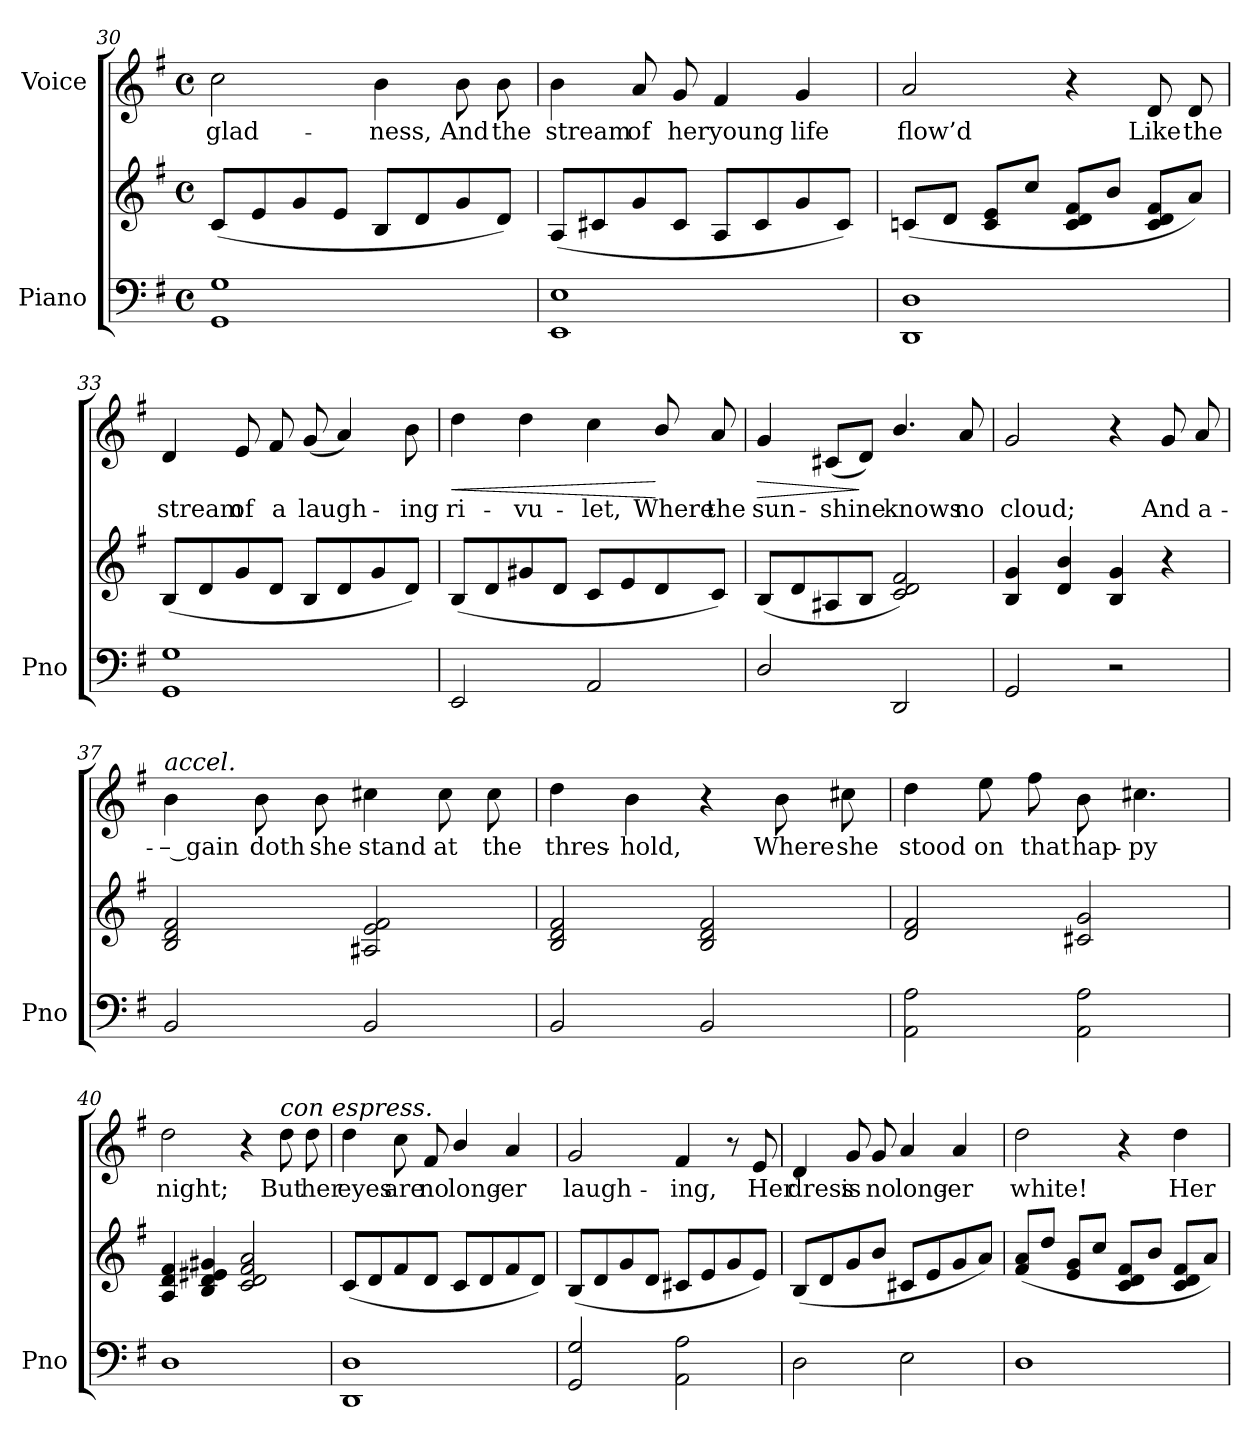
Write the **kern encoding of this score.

**kern	**kern	**kern	**text	**dynam
*part2	*part2	*part1	*part1	*part1
*staff3	*staff2	*staff1	*staff1	*staff1
*I"Piano	*	*I"Voice	*	*
*I'Pno	*	*	*	*
*clefF4	*clefG2	*clefG2	*	*
*k[f#]	*k[f#]	*k[f#]	*	*
*M4/4	*M4/4	*M4/4	*	*
*met(c)	*met(c)	*met(c)	*	*
=30	=30	=30	=30	=30
!	!	!	!LO:LY:b	!
1GG 1G	(<8c/L	2cc\	glad-	.
.	8e/	.	.	.
.	8g/	.	.	.
.	8e/J	.	.	.
!	!	!	!LO:LY:b	!
.	8B/L	4b\	-ness,	.
.	8d/	.	.	.
!	!	!	!LO:LY:b	!
.	8g/	8b\	And	.
!	!	!	!LO:LY:b	!
.	8d/J)	8b\	the	.
=31	=31	=31	=31	=31
!	!	!	!LO:LY:b	!
1EE 1E	(<8A/L	4b\	stream	.
.	8c#X/	.	.	.
!	!	!	!LO:LY:b	!
.	8g/	8a/	of	.
!	!	!	!LO:LY:b	!
.	8c#/J	8g/	her	.
!	!	!	!LO:LY:b	!
.	8A/L	4f#/	young	.
.	8c#/	.	.	.
!	!	!	!LO:LY:b	!
.	8g/	4g/	life	.
.	8c#/J)	.	.	.
=32	=32	=32	=32	=32
!	!	!	!LO:LY:b	!
1DD 1D	(<8cn/L	2a/	flow’d	.
.	8d/J	.	.	.
.	8c/ 8e/L	.	.	.
.	8cc/J	.	.	.
.	8c/ 8d/ 8f#/L	4r	.	.
.	8b/J	.	.	.
!	!	!	!LO:LY:b	!
.	8c/ 8d/ 8f#/L	8d/	Like	.
!	!	!	!LO:LY:b	!
.	8a/J)	8d/	the	.
!!LO:LB:g=z
=33	=33	=33	=33	=33
!	!	!	!LO:LY:b	!
1GG 1G	(<8B/L	4d/	stream	.
.	8d/	.	.	.
!	!	!	!LO:LY:b	!
.	8g/	8e/	of	.
!	!	!	!LO:LY:b	!
.	8d/J	8f#/	a	.
!	!	!	!LO:LY:b	!
.	8B/L	(<8g/	laugh-	.
.	8d/	4a/)	.	.
.	8g/	.	.	.
!	!	!	!LO:LY:b	!
.	8d/J)	8b\	-ing	.
=34	=34	=34	=34	=34
!	!	!	!LO:LY:b	!LO:HP:b
2EE/	(<8B/L	4dd\	ri-	<
.	8d/	.	.	.
!	!	!	!LO:LY:b	!
.	8g#X/	4dd\	-vu-	.
.	8d/J	.	.	.
!	!	!	!LO:LY:b	!
2AA/	8c/L	4cc\	-let,	.
.	8e/	.	.	.
!	!	!	!LO:LY:b	!
.	8d/	8b/	Where	[
!	!	!	!LO:LY:b	!
.	8c/J)	8a/	the	.
=35	=35	=35	=35	=35
!	!	!	!LO:LY:b	!LO:HP:b
2D/	(<8B/L	4g/	sun-	>
.	8d/	.	.	.
!	!	!	!LO:LY:b	!
.	8A#X/	(<8c#X/L	-shine	.
.	8B/J	8d/J)	.	]
!	!	!	!LO:LY:b	!
2DD/	2c/ 2d/ 2f#/)	4.b/	knows	.
!	!	!	!LO:LY:b	!
.	.	8a/	no	.
=36	=36	=36	=36	=36
!	!	!	!LO:LY:b	!
2GG/	4B/ 4g/	2g/	cloud;	.
.	4d/ 4b/	.	.	.
2r	4B/ 4g/	4r	.	.
!	!	!	!LO:LY:b	!
.	4r	8g/	And	.
!	!	!	!LO:LY:b	!
.	.	8a/	a-	.
!!LO:PB:g=z
=37	=37	=37	=37	=37
!	!	!LO:TX:a:i:t=accel.	!	!
!	!	!	!LO:LY:b	!
2BB/	2B/ 2d/ 2f#/	4b\	-– gain	.
!	!	!	!LO:LY:b	!
.	.	8b\	doth	.
!	!	!	!LO:LY:b	!
.	.	8b\	she	.
!	!	!	!LO:LY:b	!
2BB/	2A#X/ 2e/ 2f#/	4cc#X\	stand	.
!	!	!	!LO:LY:b	!
.	.	8cc#\	at	.
!	!	!	!LO:LY:b	!
.	.	8cc#\	the	.
=38	=38	=38	=38	=38
!	!	!	!LO:LY:b	!
2BB/	2B/ 2d/ 2f#/	4dd\	thres-	.
!	!	!	!LO:LY:b	!
.	.	4b\	-hold,	.
2BB/	2B/ 2d/ 2f#/	4r	.	.
!	!	!	!LO:LY:b	!
.	.	8b\	Where	.
!	!	!	!LO:LY:b	!
.	.	8cc#X\	she	.
=39	=39	=39	=39	=39
!	!	!	!LO:LY:b	!
2AA\ 2A\	2d/ 2f#/	4dd\	stood	.
!	!	!	!LO:LY:b	!
.	.	8ee\	on	.
!	!	!	!LO:LY:b	!
.	.	8ff#\	that	.
!	!	!	!LO:LY:b	!
2AA\ 2A\	2c#X/ 2g/	8b\	hap-	.
!	!	!	!LO:LY:b	!
.	.	4.cc#X\	-py	.
!!LO:LB:g=z
=40	=40	=40	=40	=40
!	!	!	!LO:LY:b	!
1D	4A/ 4d/ 4f#/	2dd\	night;	.
.	4B/ 4d/ 4e#X/ 4g#X/	.	.	.
.	2c/ 2d/ 2f#/ 2a/	4r	.	.
!	!	!LO:TX:a:i:t=con espress.	!	!
!	!	!	!LO:LY:b	!
.	.	8dd\	But	.
!	!	!	!LO:LY:b	!
.	.	8dd\	her	.
=41	=41	=41	=41	=41
!	!	!	!LO:LY:b	!
1DD 1D	(<8c/L	4dd\	eyes	.
.	8d/	.	.	.
!	!	!	!LO:LY:b	!
.	8f#/	8cc\	are	.
!	!	!	!LO:LY:b	!
.	8d/J	8f#/	no	.
!	!	!	!LO:LY:b	!
.	8c/L	4b/	long-	.
.	8d/	.	.	.
!	!	!	!LO:LY:b	!
.	8f#/	4a/	-er	.
.	8d/J)	.	.	.
=42	=42	=42	=42	=42
!	!	!	!LO:LY:b	!
2GG/ 2G/	(<8B/L	2g/	laugh-	.
.	8d/	.	.	.
.	8g/	.	.	.
.	8d/J	.	.	.
!	!	!	!LO:LY:b	!
2AA\ 2A\	8c#X/L	4f#/	-ing,	.
.	8e/	.	.	.
.	8g/	8r	.	.
!	!	!	!LO:LY:b	!
.	8e/J)	8e/	Her	.
=43	=43	=43	=43	=43
!	!	!	!LO:LY:b	!
2D\	(<8B/L	4d/	dress	.
.	8d/	.	.	.
!	!	!	!LO:LY:b	!
.	8g/	8g/	is	.
!	!	!	!LO:LY:b	!
.	8b/J	8g/	no	.
!	!	!	!LO:LY:b	!
2E\	8c#X/L	4a/	long-	.
.	8e/	.	.	.
!	!	!	!LO:LY:b	!
.	8g/	4a/	-er	.
.	8a/J)	.	.	.
!!LO:LB:g=z
=44	=44	=44	=44	=44
!	!	!	!LO:LY:b	!
1D	(<8f#/ 8a/L	2dd\	white!	.
.	8dd/J	.	.	.
.	8e/ 8g/L	.	.	.
.	8cc/J	.	.	.
.	8c/ 8d/ 8f#/L	4r	.	.
.	8b/J	.	.	.
!	!	!	!LO:LY:b	!
.	8c/ 8d/ 8f#/L	4dd\	Her	.
.	8a/J)	.	.	.
=	=	=	=	=
*-	*-	*-	*-	*-
